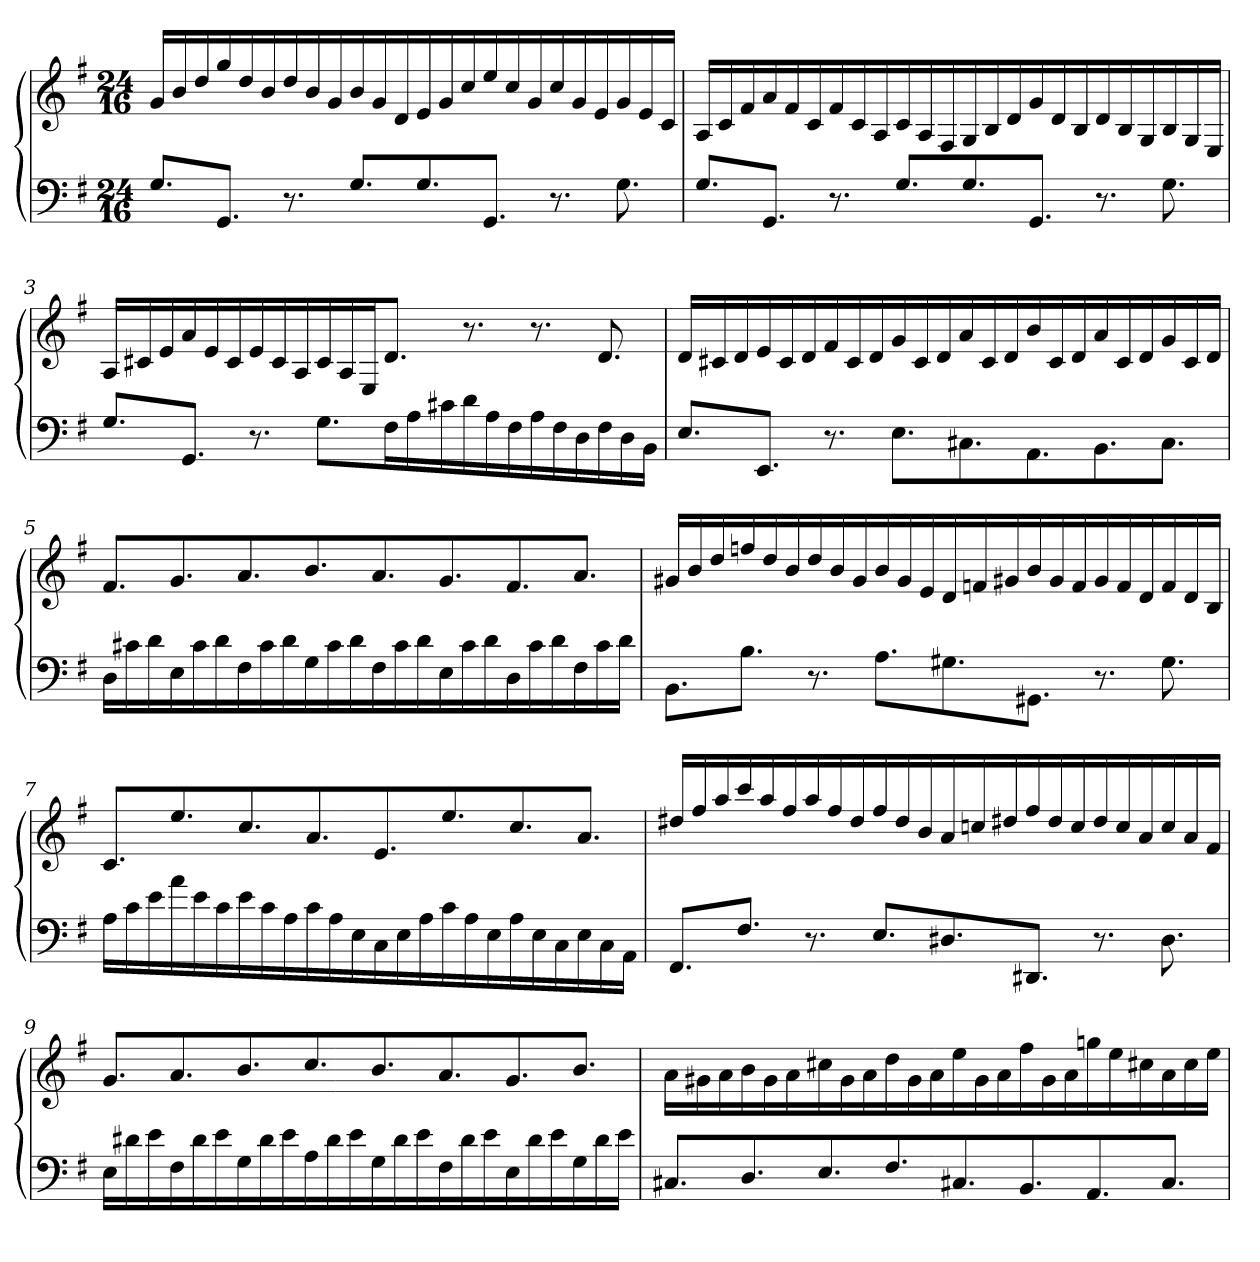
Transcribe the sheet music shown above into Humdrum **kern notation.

**kern	**kern
*part1	*part1
*staff2	*staff1
*clefF4	*clefG2
*k[f#]	*k[f#]
*G:	*G:
*M24/16	*M24/16
*MM70	*MM70
=1	=1
8.G/L	16g/LL
.	16b/
.	16dd/
8.GG/J	16gg/
.	16dd/
.	16b/
8.r	16dd/
.	16b/
.	16g/
8.G/L	16b/
.	16g/
.	16d/
8.G/	16e/
.	16g/
.	16cc/
8.GG/J	16ee/
.	16cc/
.	16g/
8.r	16cc/
.	16g/
.	16e/
8.G	16g/
.	16e/
.	16c/JJ
=2	=2
8.G/L	16A/LL
.	16c/
.	16f#/
8.GG/J	16a/
.	16f#/
.	16c/
8.r	16f#/
.	16c/
.	16A/
8.G/L	16c/
.	16A/
.	16F#/
8.G/	16G/
.	16B/
.	16d/
8.GG/J	16g/
.	16d/
.	16B/
8.r	16d/
.	16B/
.	16G/
8.G	16B/
.	16G/
.	16E/JJ
=3	=3
8.G/L	16A/LL
.	16c#X/
.	16e/
8.GG/J	16a/
.	16e/
.	16c#/
8.r	16e/
.	16c#/
.	16A/
8.G\L	16c#/
.	16A/
.	16E/J
16F#\L	8.d/J
16A\	.
16c#X\	.
16d\	8.r
16A\	.
16F#\	.
16A\	8.r
16F#\	.
16D\	.
16F#\	8.d
16D\	.
16BB\JJ	.
=4	=4
8.E/L	16d/LL
.	16c#X/
.	16d/
8.EE/J	16e/
.	16c#/
.	16d/
8.r	16f#/
.	16c#/
.	16d/
8.E\L	16g/
.	16c#/
.	16d/
8.C#X\	16a/
.	16c#/
.	16d/
8.AA\	16b/
.	16c#/
.	16d/
8.BB\	16a/
.	16c#/
.	16d/
8.C#\J	16g/
.	16c#/
.	16d/JJ
=5	=5
16D\LL	8.f#/L
16c#X\	.
16d\	.
16E\	8.g/
16c#\	.
16d\	.
16F#\	8.a/
16c#\	.
16d\	.
16G\	8.b/
16c#\	.
16d\	.
16F#\	8.a/
16c#\	.
16d\	.
16E\	8.g/
16c#\	.
16d\	.
16D\	8.f#/
16c#\	.
16d\	.
16F#\	8.a/J
16c#\	.
16d\JJ	.
=6	=6
8.BB\L	16g#X/LL
.	16b/
.	16dd/
8.B\J	16ffn/
.	16dd/
.	16b/
8.r	16dd/
.	16b/
.	16g#/
8.A\L	16b/
.	16g#/
.	16e/
8.G#X\	16d/
.	16fn/
.	16g#X/
8.GG#X\J	16b/
.	16g#/
.	16f/
8.r	16g#/
.	16f/
.	16d/
8.G#	16f/
.	16d/
.	16B/JJ
=7	=7
16A\LL	8.c/L
16c\	.
16e\	.
16a\	8.ee/
16e\	.
16c\	.
16e\	8.cc/
16c\	.
16A\	.
16c\	8.a/
16A\	.
16E\	.
16C\	8.e/
16E\	.
16A\	.
16c\	8.ee/
16A\	.
16E\	.
16A\	8.cc/
16E\	.
16C\	.
16E\	8.a/J
16C\	.
16AA\JJ	.
=8	=8
8.FF#/L	16dd#X/LL
.	16ff#/
.	16aa/
8.F#/J	16ccc/
.	16aa/
.	16ff#/
8.r	16aa/
.	16ff#/
.	16dd#/
8.E/L	16ff#/
.	16dd#/
.	16b/
8.D#X/	16a/
.	16ccn/
.	16dd#X/
8.DD#X/J	16ff#/
.	16dd#/
.	16cc/
8.r	16dd#/
.	16cc/
.	16a/
8.D#	16cc/
.	16a/
.	16f#/JJ
=9	=9
16E\LL	8.g/L
16d#X\	.
16e\	.
16F#\	8.a/
16d#\	.
16e\	.
16G\	8.b/
16d#\	.
16e\	.
16A\	8.cc/
16d#\	.
16e\	.
16G\	8.b/
16d#\	.
16e\	.
16F#\	8.a/
16d#\	.
16e\	.
16E\	8.g/
16d#\	.
16e\	.
16G\	8.b/J
16d#\	.
16e\JJ	.
=10	=10
8.C#X/L	16a\LL
.	16g#X\
.	16a\
8.D/	16b\
.	16g#\
.	16a\
8.E/	16cc#X\
.	16g#\
.	16a\
8.F#/	16dd\
.	16g#\
.	16a\
8.C#X/	16ee\
.	16g#\
.	16a\
8.BB/	16ff#\
.	16g#\
.	16a\
8.AA/	16ggn\
.	16ee\
.	16cc#X\
8.C#/J	16a\
.	16cc#\
.	16ee\JJ
=	=
*-	*-
